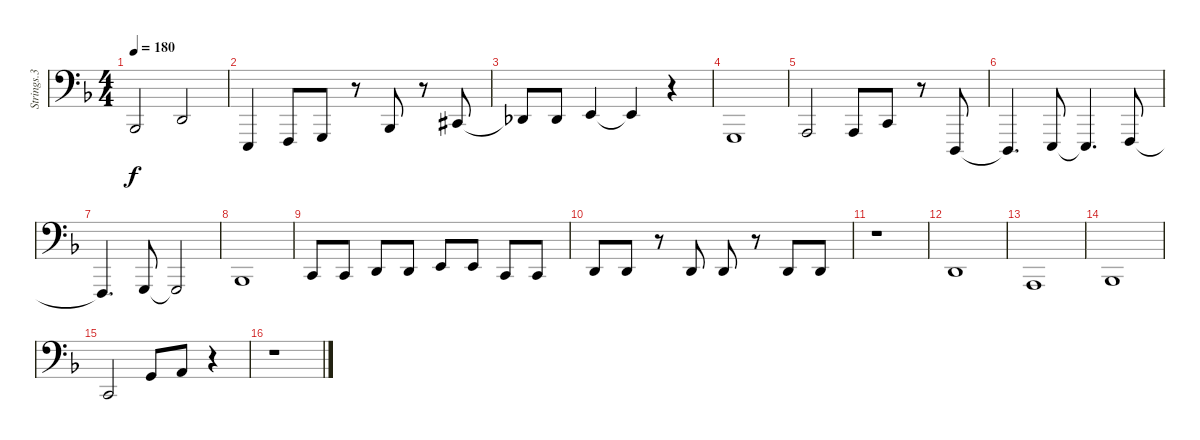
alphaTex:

\track ("Strings.3" "Strings.3") {instrument synthstrings1}
\staff {score}
\tuning (G2 D2 A1 E1 A0) {hide}
\ts (4 4)
\tempo 180
\clef f4
\ks f
1.3.2{dy f} 0.2.2 |
0.4.4 1.4.8 3.4.8 r.8 1.3.8 r.8 4.3{acc #}.8 |
4.3{t}.8 4.3.8 2.2.4 2.2{t}.4 r.4 |
3.4.1 |
0.3.2 0.3.8 3.3.8 r.8 5.5.8 |
5.5{t}.4{d} 0.4.8 0.4{t}.4{d} 1.4.8 |
1.4{t}.4{d} 3.4.8 3.4{t}.2 |
1.3.1 |
3.3.8 3.3.8 0.2.8 0.2.8 2.2.8 2.2.8 3.3.8 3.3.8 |
0.2.8 0.2.8 r.8 0.2.8 0.2.8 r.8 0.2.8 0.2.8 |
r.1 |
0.2.1 |
0.3.1 |
1.3.1 |
3.3.2 0.1.8 2.1.8 r.4 |
r.1
